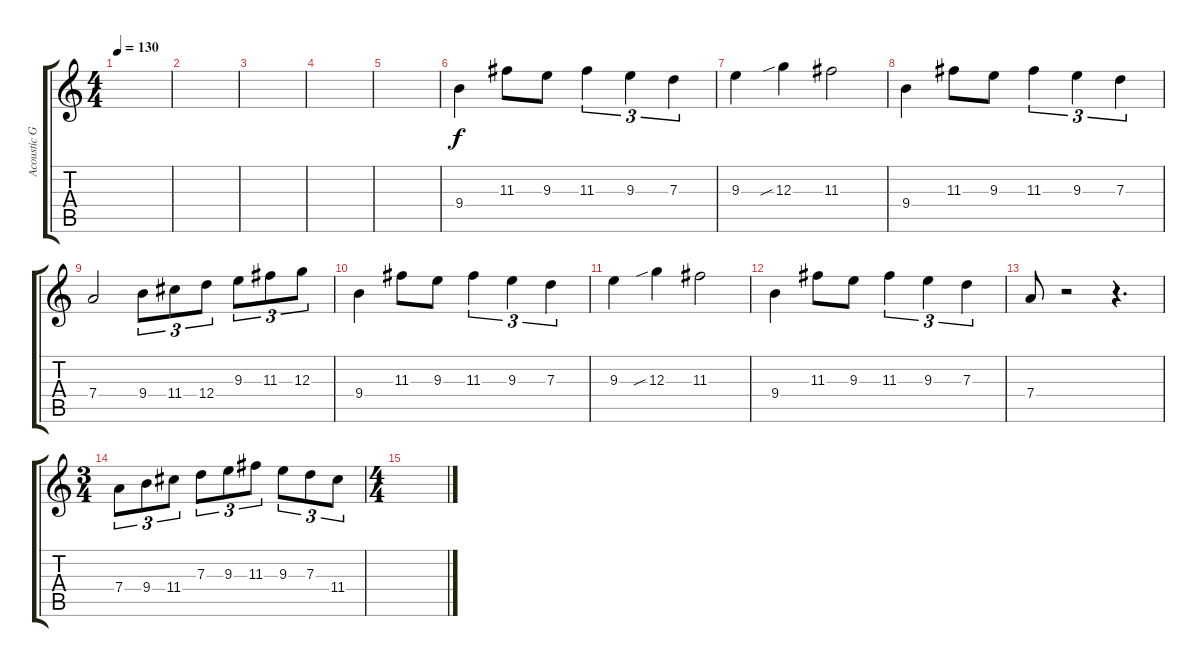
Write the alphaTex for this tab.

\track ("Acoustic Guitar" "Acoustic G") {instrument acousticguitarsteel}
\staff {score tabs}
\tuning (E4 B3 G3 D3 A2 E2) {hide}
\ts (4 4)
\tempo 130
\clef g2
\ks c
|
|
|
|
|
9.4.4 11.3.8 9.3.8 11.3.4{tu (3 2)} 9.3.4{tu (3 2)} 7.3.4{tu (3 2)} |
9.3.4 12.3{sib}.4 11.3.2 |
9.4.4 11.3.8 9.3.8 11.3.4{tu (3 2)} 9.3.4{tu (3 2)} 7.3.4{tu (3 2)} |
7.4.2 9.4.8{tu (3 2)} 11.4.8{tu (3 2)} 12.4.8{tu (3 2)} 9.3.8{tu (3 2)} 11.3.8{tu (3 2)} 12.3.8{tu (3 2)} |
9.4.4 11.3.8 9.3.8 11.3.4{tu (3 2)} 9.3.4{tu (3 2)} 7.3.4{tu (3 2)} |
9.3.4 12.3{sib}.4 11.3.2 |
9.4.4 11.3.8 9.3.8 11.3.4{tu (3 2)} 9.3.4{tu (3 2)} 7.3.4{tu (3 2)} |
7.4.8 r.2 r.4{d} |
\ts (3 4)
7.4.8{tu (3 2)} 9.4.8{tu (3 2)} 11.4.8{tu (3 2)} 7.3.8{tu (3 2)} 9.3.8{tu (3 2)} 11.3.8{tu (3 2)} 9.3.8{tu (3 2)} 7.3.8{tu (3 2)} 11.4.8{tu (3 2)} |
\ts (4 4)
